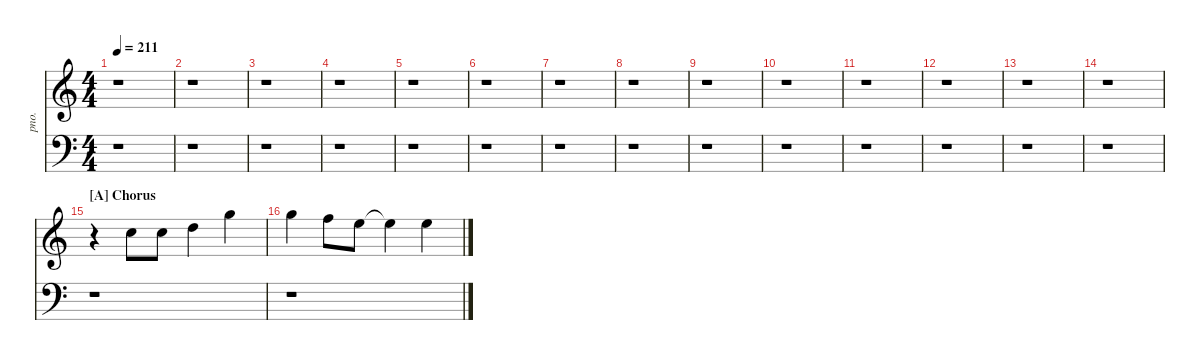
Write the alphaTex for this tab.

\defaultSystemsLayout 4
\hideDynamics
\bracketExtendMode nobrackets
\track ("Chorus" "pno.") {instrument acousticgrandpiano}
\staff {score}
\tuning (E4 B3 G3 D3 A2 E2)
\ts (4 4)
\tempo 211
\clef g2
\ks c
r.1{dy ff} |
r.1 |
r.1 |
r.1 |
r.1 |
r.1 |
r.1 |
r.1 |
r.1 |
r.1 |
r.1 |
r.1 |
r.1 |
r.1 |
\section ("A" "Chorus")
r.4 8.1.8 8.1.8 10.1.4 15.1.4 |
15.1.4 13.1.8 12.1.8 12.1{t}.4 12.1.4
\staff {score}
\tuning (G2 D2 A1 E1 B0)
\clef f4
\ottava regular
\simile none
\ks c
r.1{dy mf} |
r.1 |
r.1 |
r.1 |
r.1 |
r.1 |
r.1 |
r.1 |
r.1 |
r.1 |
r.1 |
r.1 |
r.1 |
r.1 |
r.1 |
r.1
